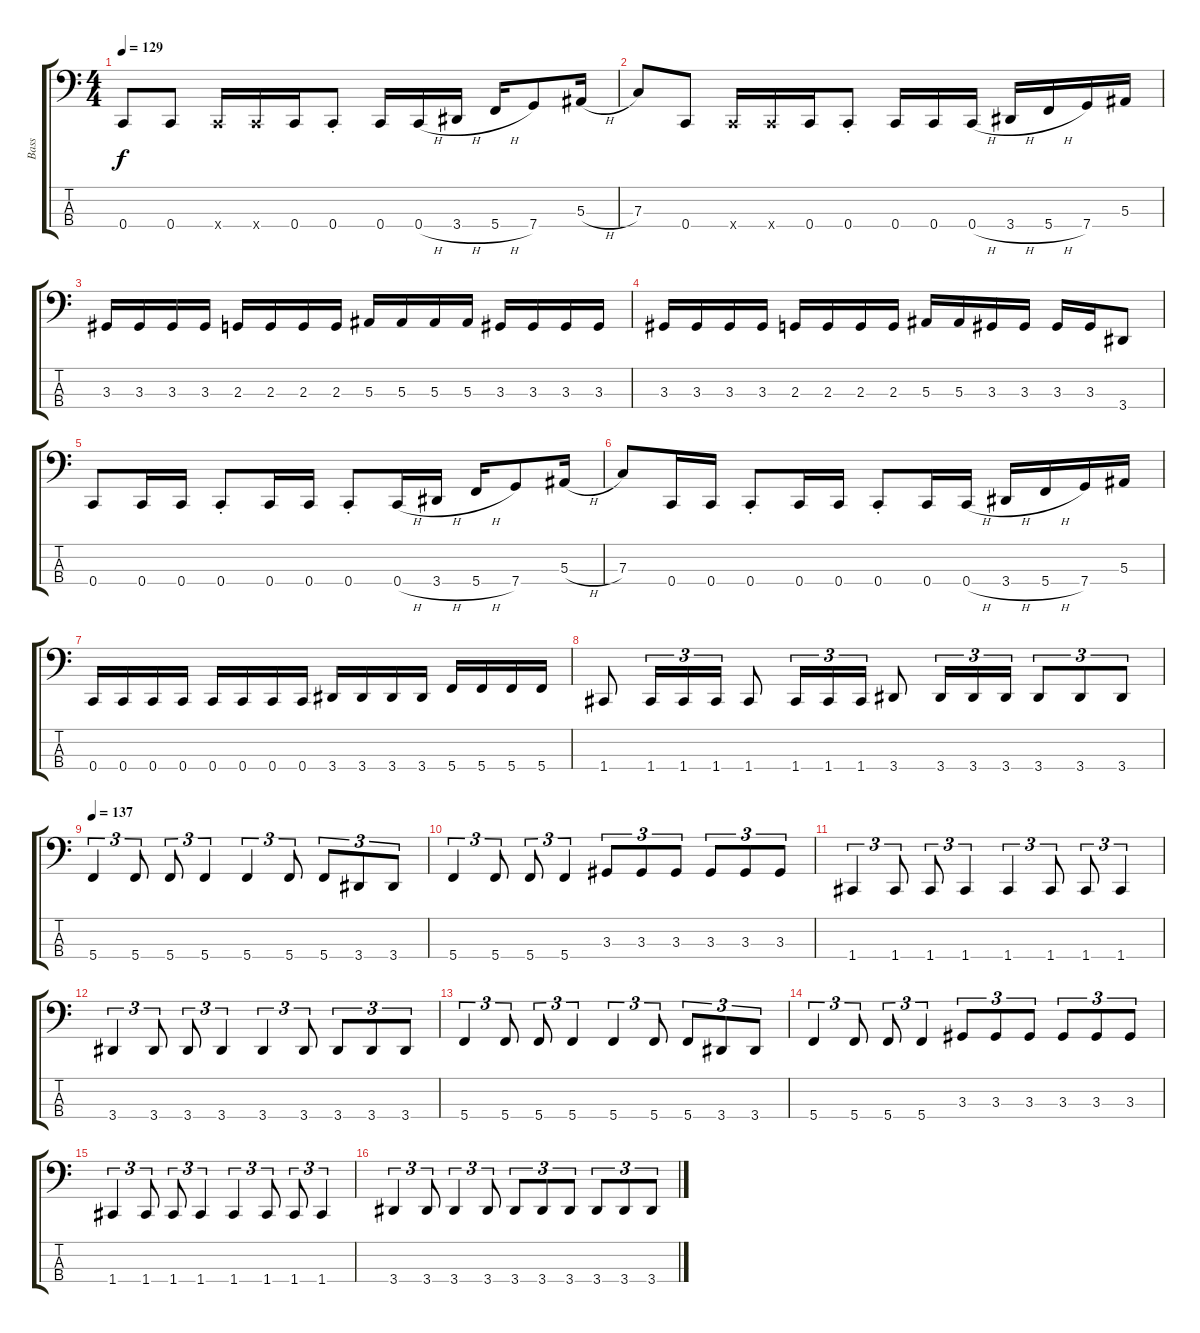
\track ("Bass" "Bass") {instrument electricbassfinger}
\staff {score tabs}
\tuning (Eb2 Bb1 F1 C1) {hide}
\ts (4 4)
\tempo 129
\clef f4
\ks c
0.4.8{dy f} 0.4.8 0.4{x}.16 0.4{x}.16 0.4.16 0.4{st}.8 0.4.16 0.4{h}.16 3.4{h}.16 5.4{h}.16 7.4.8 5.3{h}.16 |
7.3.8 0.4.8 0.4{x}.16 0.4{x}.16 0.4.16 0.4{st}.8 0.4.16 0.4.16 0.4{h}.16 3.4{h}.16 5.4{h}.16 7.4.16 5.3.16 |
3.3.16 3.3.16 3.3.16 3.3.16 2.3.16 2.3.16 2.3.16 2.3.16 5.3.16 5.3.16 5.3.16 5.3.16 3.3.16 3.3.16 3.3.16 3.3.16 |
3.3.16 3.3.16 3.3.16 3.3.16 2.3.16 2.3.16 2.3.16 2.3.16 5.3.16 5.3.16 3.3.16 3.3.16 3.3.16 3.3.16 3.4.8 |
0.4.8 0.4.16 0.4.16 0.4{st}.8 0.4.16 0.4.16 0.4{st}.8 0.4{h}.16 3.4{h}.16 5.4{h}.16 7.4.8 5.3{h}.16 |
7.3.8 0.4.16 0.4.16 0.4{st}.8 0.4.16 0.4.16 0.4{st}.8 0.4.16 0.4{h}.16 3.4{h}.16 5.4{h}.16 7.4.16 5.3.16 |
0.4.16 0.4.16 0.4.16 0.4.16 0.4.16 0.4.16 0.4.16 0.4.16 3.4.16 3.4.16 3.4.16 3.4.16 5.4.16 5.4.16 5.4.16 5.4.16 |
1.4.8 1.4.16{tu (3 2)} 1.4.16{tu (3 2)} 1.4.16{tu (3 2)} 1.4.8 1.4.16{tu (3 2)} 1.4.16{tu (3 2)} 1.4.16{tu (3 2)} 3.4.8 3.4.16{tu (3 2)} 3.4.16{tu (3 2)} 3.4.16{tu (3 2)} 3.4.8{tu (3 2)} 3.4.8{tu (3 2)} 3.4.8{tu (3 2)} |
\section ("" "")
\tempo 137
5.4.4{tu (3 2)} 5.4.8{tu (3 2)} 5.4.8{tu (3 2)} 5.4.4{tu (3 2)} 5.4.4{tu (3 2)} 5.4.8{tu (3 2)} 5.4.8{tu (3 2)} 3.4.8{tu (3 2)} 3.4.8{tu (3 2)} |
5.4.4{tu (3 2)} 5.4.8{tu (3 2)} 5.4.8{tu (3 2)} 5.4.4{tu (3 2)} 3.3.8{tu (3 2)} 3.3.8{tu (3 2)} 3.3.8{tu (3 2)} 3.3.8{tu (3 2)} 3.3.8{tu (3 2)} 3.3.8{tu (3 2)} |
1.4.4{tu (3 2)} 1.4.8{tu (3 2)} 1.4.8{tu (3 2)} 1.4.4{tu (3 2)} 1.4.4{tu (3 2)} 1.4.8{tu (3 2)} 1.4.8{tu (3 2)} 1.4.4{tu (3 2)} |
3.4.4{tu (3 2)} 3.4.8{tu (3 2)} 3.4.8{tu (3 2)} 3.4.4{tu (3 2)} 3.4.4{tu (3 2)} 3.4.8{tu (3 2)} 3.4.8{tu (3 2)} 3.4.8{tu (3 2)} 3.4.8{tu (3 2)} |
5.4.4{tu (3 2)} 5.4.8{tu (3 2)} 5.4.8{tu (3 2)} 5.4.4{tu (3 2)} 5.4.4{tu (3 2)} 5.4.8{tu (3 2)} 5.4.8{tu (3 2)} 3.4.8{tu (3 2)} 3.4.8{tu (3 2)} |
5.4.4{tu (3 2)} 5.4.8{tu (3 2)} 5.4.8{tu (3 2)} 5.4.4{tu (3 2)} 3.3.8{tu (3 2)} 3.3.8{tu (3 2)} 3.3.8{tu (3 2)} 3.3.8{tu (3 2)} 3.3.8{tu (3 2)} 3.3.8{tu (3 2)} |
1.4.4{tu (3 2)} 1.4.8{tu (3 2)} 1.4.8{tu (3 2)} 1.4.4{tu (3 2)} 1.4.4{tu (3 2)} 1.4.8{tu (3 2)} 1.4.8{tu (3 2)} 1.4.4{tu (3 2)} |
3.4.4{tu (3 2)} 3.4.8{tu (3 2)} 3.4.4{tu (3 2)} 3.4.8{tu (3 2)} 3.4.8{tu (3 2)} 3.4.8{tu (3 2)} 3.4.8{tu (3 2)} 3.4.8{tu (3 2)} 3.4.8{tu (3 2)} 3.4.8{tu (3 2)}
